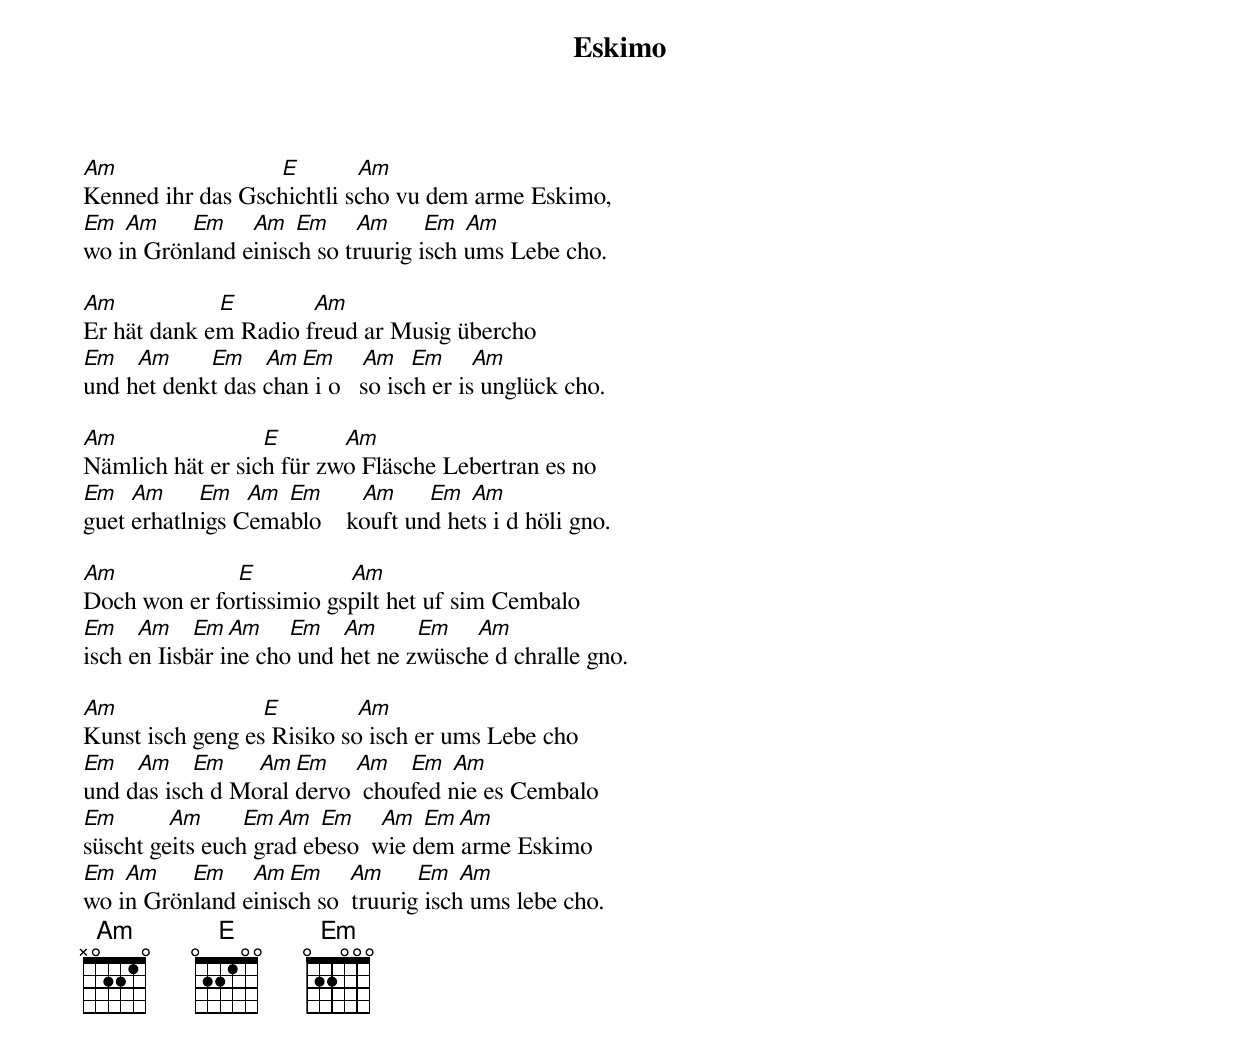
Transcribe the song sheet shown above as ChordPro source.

{title: Eskimo}
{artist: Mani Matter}

[Am]                          [E]         [Am]
Kenned ihr das Gschichtli scho vu dem arme Eskimo,
[Em] [Am]     [Em]    [Am] [Em]    [Am]     [Em] [Am]
wo in Grönland einisch so truurig isch ums Lebe cho.

[Am]                [E]            [Am]
Er hät dank em Radio freud ar Musig übercho
[Em]   [Am]      [Em]   [Am][Em]    [Am]  [Em]    [Am]
und het denkt das chan i o   so isch er is unglück cho.

[Am]                       [E]          [Am]
Nämlich hät er sich für zwo Fläsche Lebertran es no
[Em]  [Am]     [Em]  [Am] [Em]      [Am]     [Em] [Am]
guet erhatlnigs Cemablo    kouft und hets i d höli gno.

[Am]                   [E]               [Am]
Doch won er fortissimio gspilt het uf sim Cembalo
[Em]   [Am]   [Em][Am]    [Em]   [Am]      [Em]    [Am]
isch en Iisbär ine cho und het ne zwüsche d chralle gno.

[Am]                       [E]            [Am]
Kunst isch geng es Risiko so isch er ums Lebe cho
[Em]   [Am]   [Em]     [Am][Em]    [Am]   [Em] [Am]
und das isch d Moral dervo  choufed nie es Cembalo
[Em]        [Am]      [Em][Am] [Em]    [Am] [Em][Am]
süscht geits euch grad ebeso  wie dem arme Eskimo
[Em] [Am]     [Em]    [Am][Em]    [Am]     [Em] [Am]
wo in Grönland einisch so  truurig isch ums lebe cho.
